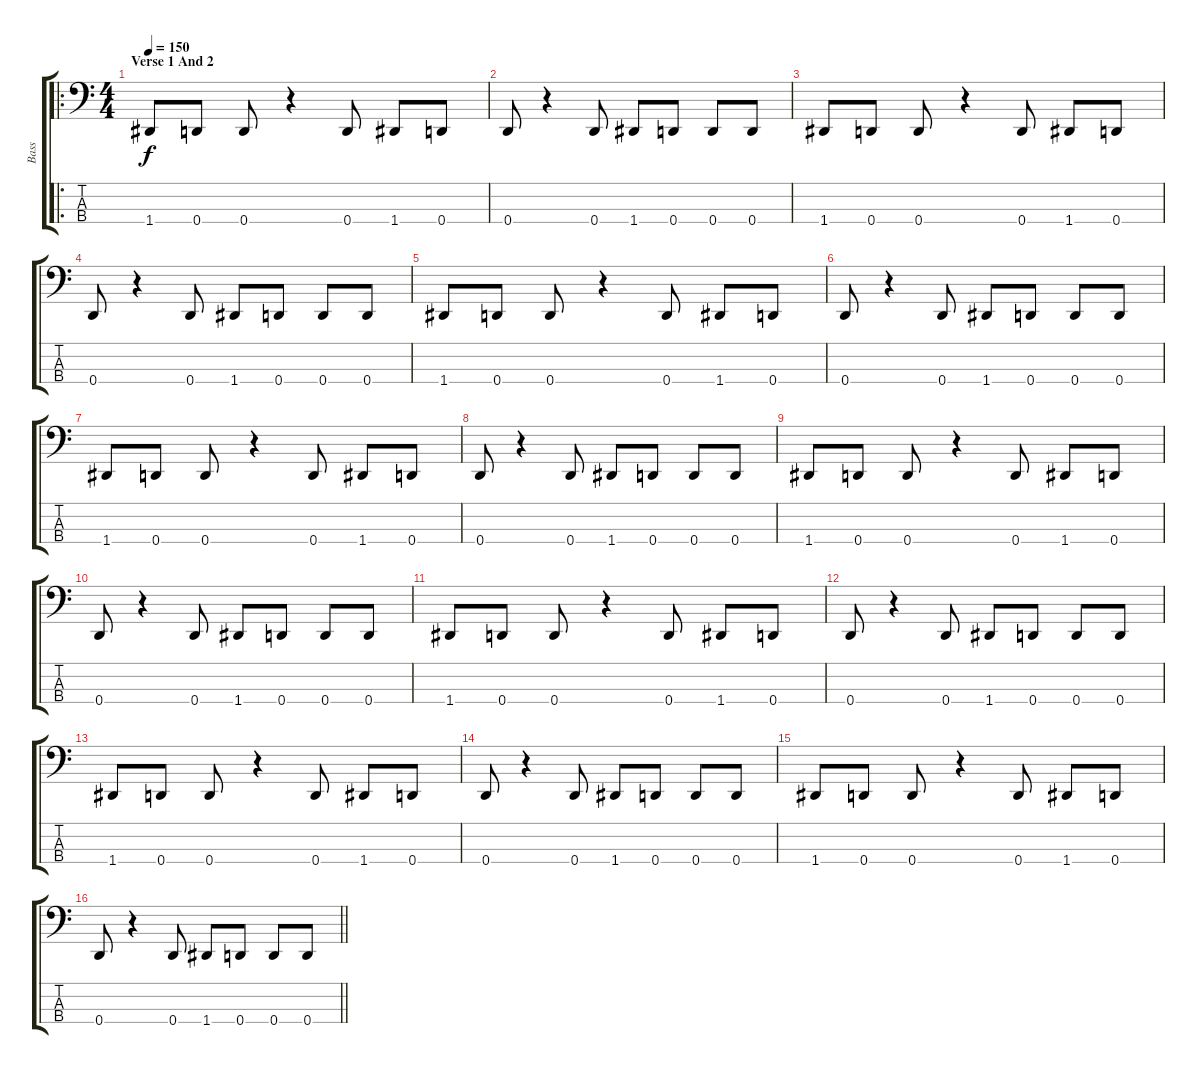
\track ("Bass" "Bass") {instrument electricbassfinger}
\staff {score tabs}
\tuning (G2 D2 A1 D1) {hide}
\ro
\ts (4 4)
\section ("" "Verse 1 And 2")
\tempo 150
\clef f4
\ks c
1.4.8{dy f} 0.4.8 0.4.8 r.4 0.4.8 1.4.8 0.4.8 |
0.4.8 r.4 0.4.8 1.4.8 0.4.8 0.4.8 0.4.8 |
1.4.8 0.4.8 0.4.8 r.4 0.4.8 1.4.8 0.4.8 |
0.4.8 r.4 0.4.8 1.4.8 0.4.8 0.4.8 0.4.8 |
1.4.8 0.4.8 0.4.8 r.4 0.4.8 1.4.8 0.4.8 |
0.4.8 r.4 0.4.8 1.4.8 0.4.8 0.4.8 0.4.8 |
1.4.8 0.4.8 0.4.8 r.4 0.4.8 1.4.8 0.4.8 |
0.4.8 r.4 0.4.8 1.4.8 0.4.8 0.4.8 0.4.8 |
1.4.8 0.4.8 0.4.8 r.4 0.4.8 1.4.8 0.4.8 |
0.4.8 r.4 0.4.8 1.4.8 0.4.8 0.4.8 0.4.8 |
1.4.8 0.4.8 0.4.8 r.4 0.4.8 1.4.8 0.4.8 |
0.4.8 r.4 0.4.8 1.4.8 0.4.8 0.4.8 0.4.8 |
1.4.8 0.4.8 0.4.8 r.4 0.4.8 1.4.8 0.4.8 |
0.4.8 r.4 0.4.8 1.4.8 0.4.8 0.4.8 0.4.8 |
1.4.8 0.4.8 0.4.8 r.4 0.4.8 1.4.8 0.4.8 |
\barLineRight lightlight
0.4.8 r.4 0.4.8 1.4.8 0.4.8 0.4.8 0.4.8
